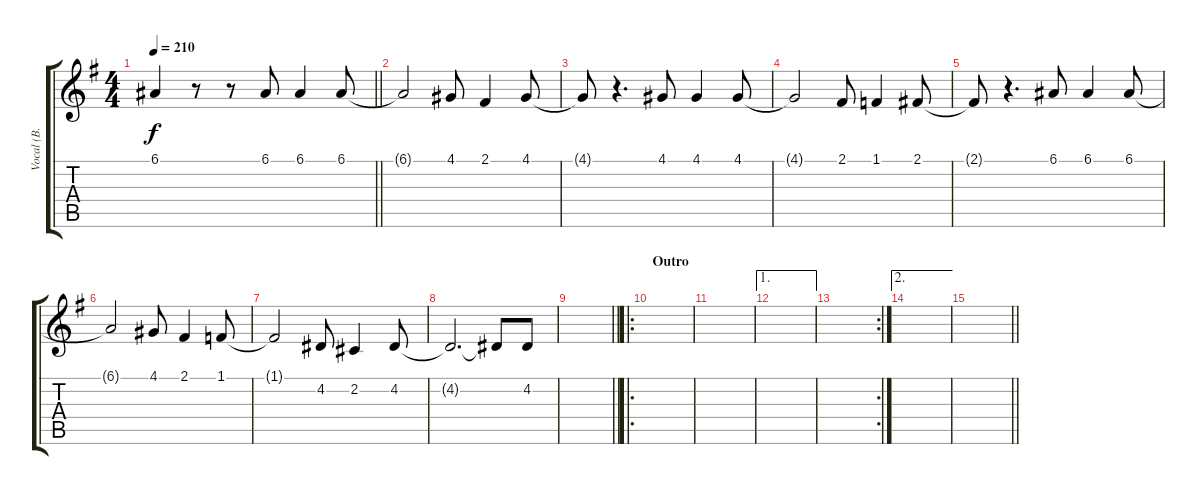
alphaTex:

\track ("Vocal (В. Кипелов)" "Vocal (В. ") {instrument altosax}
\staff {score tabs}
\tuning (E4 B3 G3 D3 A2 E2) {hide}
\ts (4 4)
\tempo 210
\clef g2
\barLineRight lightlight
\ks g
6.1{t}.4{dy f} r.8 r.8 6.1.8 6.1.4 6.1.8 |
6.1{t}.2 4.1.8 2.1.4 4.1.8 |
4.1{t}.8 r.4{d} 4.1.8 4.1.4 4.1.8 |
4.1{t}.2 2.1.8 1.1.4 2.1.8 |
2.1{t}.8 r.4{d} 6.1.8 6.1.4 6.1.8 |
6.1{t}.2 4.1.8 2.1.4 1.1.8 |
1.1{t}.2 4.2.8 2.2.4 4.2.8 |
4.2{t}.2{d} 4.2{t}.8 4.2.8 |
\barLineRight lightlight
|
\ro
\section ("" "Outro")
|
|
\ae 1
|
\rc 2
|
\ae 2
|
\barLineRight lightlight
